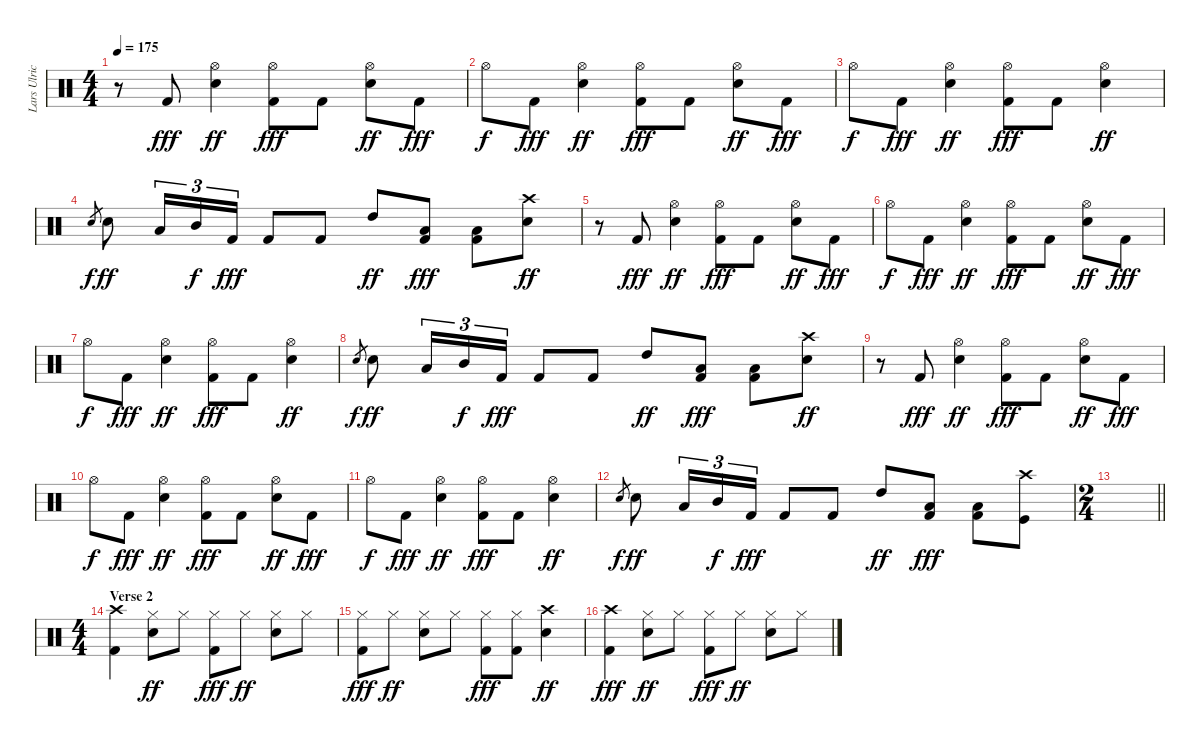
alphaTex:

\track ("Lars Ulrich" "Lars Ulric") {instrument percussion}
\staff {score}
\articulation defaults
\ts (4 4)
\tempo 175
\clef neutral
\ks c
r.8{dy ff} "Kick (hit) 2".8{dy fff} ("Hi-Hat (open)" "Snare (hit) 2").4{dy ff} ("Hi-Hat (open)" "Kick (hit) 2").8{dy fff} "Kick (hit) 2".8 ("Hi-Hat (open)" "Snare (hit) 2").8{dy ff} "Kick (hit) 2".8{dy fff} |
"Hi-Hat (open)".8{dy f} "Kick (hit) 2".8{dy fff} ("Hi-Hat (open)" "Snare (hit) 2").4{dy ff} ("Hi-Hat (open)" "Kick (hit) 2").8{dy fff} "Kick (hit) 2".8 ("Hi-Hat (open)" "Snare (hit) 2").8{dy ff} "Kick (hit) 2".8{dy fff} |
"Hi-Hat (open)".8{dy f} "Kick (hit) 2".8{dy fff} ("Hi-Hat (open)" "Snare (hit) 2").4{dy ff} ("Hi-Hat (open)" "Kick (hit) 2").8{dy fff} "Kick (hit) 2".8 ("Hi-Hat (open)" "Snare (hit) 2").4{dy ff} |
"Snare (hit) 2"{sl}.8{gr dy f} "Snare (hit) 2".8{dy ff} "Low Tom (hit)".16{tu (3 2)} "Mid Tom (hit)".16{tu (3 2) dy f} "Kick (hit) 2".16{tu (3 2) dy fff} "Kick (hit) 2".8 "Kick (hit) 2".8 "High Tom (hit)".8{dy ff} ("Low Floor Tom (hit)" "Kick (hit) 2").8{dy fff} ("Low Floor Tom (hit)" "Kick (hit) 2").8 ("Crash high (hit)" "Snare (hit) 2").8{dy ff} |
r.8 "Kick (hit) 2".8{dy fff} ("Hi-Hat (open)" "Snare (hit) 2").4{dy ff} ("Hi-Hat (open)" "Kick (hit) 2").8{dy fff} "Kick (hit) 2".8 ("Hi-Hat (open)" "Snare (hit) 2").8{dy ff} "Kick (hit) 2".8{dy fff} |
"Hi-Hat (open)".8{dy f} "Kick (hit) 2".8{dy fff} ("Hi-Hat (open)" "Snare (hit) 2").4{dy ff} ("Hi-Hat (open)" "Kick (hit) 2").8{dy fff} "Kick (hit) 2".8 ("Hi-Hat (open)" "Snare (hit) 2").8{dy ff} "Kick (hit) 2".8{dy fff} |
"Hi-Hat (open)".8{dy f} "Kick (hit) 2".8{dy fff} ("Hi-Hat (open)" "Snare (hit) 2").4{dy ff} ("Hi-Hat (open)" "Kick (hit) 2").8{dy fff} "Kick (hit) 2".8 ("Hi-Hat (open)" "Snare (hit) 2").4{dy ff} |
"Snare (hit) 2"{sl}.8{gr dy f} "Snare (hit) 2".8{dy ff} "Low Tom (hit)".16{tu (3 2)} "Mid Tom (hit)".16{tu (3 2) dy f} "Kick (hit) 2".16{tu (3 2) dy fff} "Kick (hit) 2".8 "Kick (hit) 2".8 "High Tom (hit)".8{dy ff} ("Low Floor Tom (hit)" "Kick (hit) 2").8{dy fff} ("Low Floor Tom (hit)" "Kick (hit) 2").8 ("Crash high (hit)" "Snare (hit) 2").8{dy ff} |
r.8 "Kick (hit) 2".8{dy fff} ("Hi-Hat (open)" "Snare (hit) 2").4{dy ff} ("Hi-Hat (open)" "Kick (hit) 2").8{dy fff} "Kick (hit) 2".8 ("Hi-Hat (open)" "Snare (hit) 2").8{dy ff} "Kick (hit) 2".8{dy fff} |
"Hi-Hat (open)".8{dy f} "Kick (hit) 2".8{dy fff} ("Hi-Hat (open)" "Snare (hit) 2").4{dy ff} ("Hi-Hat (open)" "Kick (hit) 2").8{dy fff} "Kick (hit) 2".8 ("Hi-Hat (open)" "Snare (hit) 2").8{dy ff} "Kick (hit) 2".8{dy fff} |
"Hi-Hat (open)".8{dy f} "Kick (hit) 2".8{dy fff} ("Hi-Hat (open)" "Snare (hit) 2").4{dy ff} ("Hi-Hat (open)" "Kick (hit) 2").8{dy fff} "Kick (hit) 2".8 ("Hi-Hat (open)" "Snare (hit) 2").4{dy ff} |
"Snare (hit) 2"{sl}.8{gr dy f} "Snare (hit) 2".8{dy ff} "Low Tom (hit)".16{tu (3 2)} "Mid Tom (hit)".16{tu (3 2) dy f} "Kick (hit) 2".16{tu (3 2) dy fff} "Kick (hit) 2".8 "Kick (hit) 2".8 "High Tom (hit)".8{dy ff} ("Low Floor Tom (hit)" "Kick (hit) 2").8{dy fff} ("Low Floor Tom (hit)" "Kick (hit) 2").8 ("Crash high (hit)" "Kick (hit)").8 |
\ts (2 4)
\barLineRight lightlight
|
\ts (4 4)
\section ("" "Verse 2")
("Crash high (hit)" "Kick (hit) 2").4 ("Hi-Hat (closed)" "Snare (hit) 2").8{dy ff} "Hi-Hat (closed)".8 ("Hi-Hat (closed)" "Kick (hit) 2").8{dy fff} "Hi-Hat (closed)".8{dy ff} ("Hi-Hat (closed)" "Snare (hit) 2").8 "Hi-Hat (closed)".8 |
("Hi-Hat (closed)" "Kick (hit) 2").8{dy fff} "Hi-Hat (closed)".8{dy ff} ("Hi-Hat (closed)" "Snare (hit) 2").8 "Hi-Hat (closed)".8 ("Hi-Hat (closed)" "Kick (hit) 2").8{dy fff} ("Hi-Hat (closed)" "Kick (hit) 2").8 ("Crash high (hit)" "Snare (hit) 2").4{dy ff} |
("Crash high (hit)" "Kick (hit) 2").4{dy fff} ("Hi-Hat (closed)" "Snare (hit) 2").8{dy ff} "Hi-Hat (closed)".8 ("Hi-Hat (closed)" "Kick (hit) 2").8{dy fff} "Hi-Hat (closed)".8{dy ff} ("Hi-Hat (closed)" "Snare (hit) 2").8 "Hi-Hat (closed)".8
